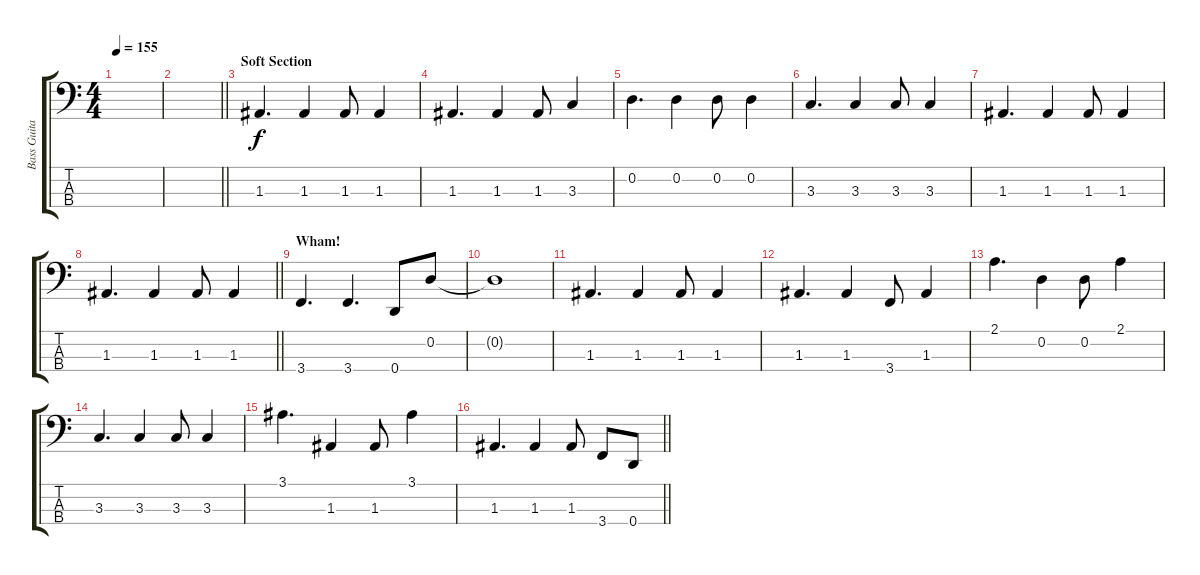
\track ("Bass Guitar" "Bass Guita") {instrument electricbassfinger}
\staff {score tabs}
\tuning (G2 D2 A1 D1) {hide}
\ts (4 4)
\tempo 155
\clef f4
\ks c
|
\barLineRight lightlight
|
\section ("" "Soft Section")
1.3.4{d} 1.3.4 1.3.8 1.3.4 |
1.3.4{d} 1.3.4 1.3.8 3.3.4 |
0.2.4{d} 0.2.4 0.2.8 0.2.4 |
3.3.4{d} 3.3.4 3.3.8 3.3.4 |
1.3.4{d} 1.3.4 1.3.8 1.3.4 |
\barLineRight lightlight
1.3.4{d} 1.3.4 1.3.8 1.3.4 |
\section ("" "Wham!")
3.4.4{d} 3.4.4{d} 0.4.8 0.2.8 |
0.2{t}.1 |
1.3.4{d} 1.3.4 1.3.8 1.3.4 |
1.3.4{d} 1.3.4 3.4.8 1.3.4 |
2.1.4{d} 0.2.4 0.2.8 2.1.4 |
3.3.4{d} 3.3.4 3.3.8 3.3.4 |
3.1.4{d} 1.3.4 1.3.8 3.1.4 |
\barLineRight lightlight
1.3.4{d} 1.3.4 1.3.8 3.4.8 0.4.8
